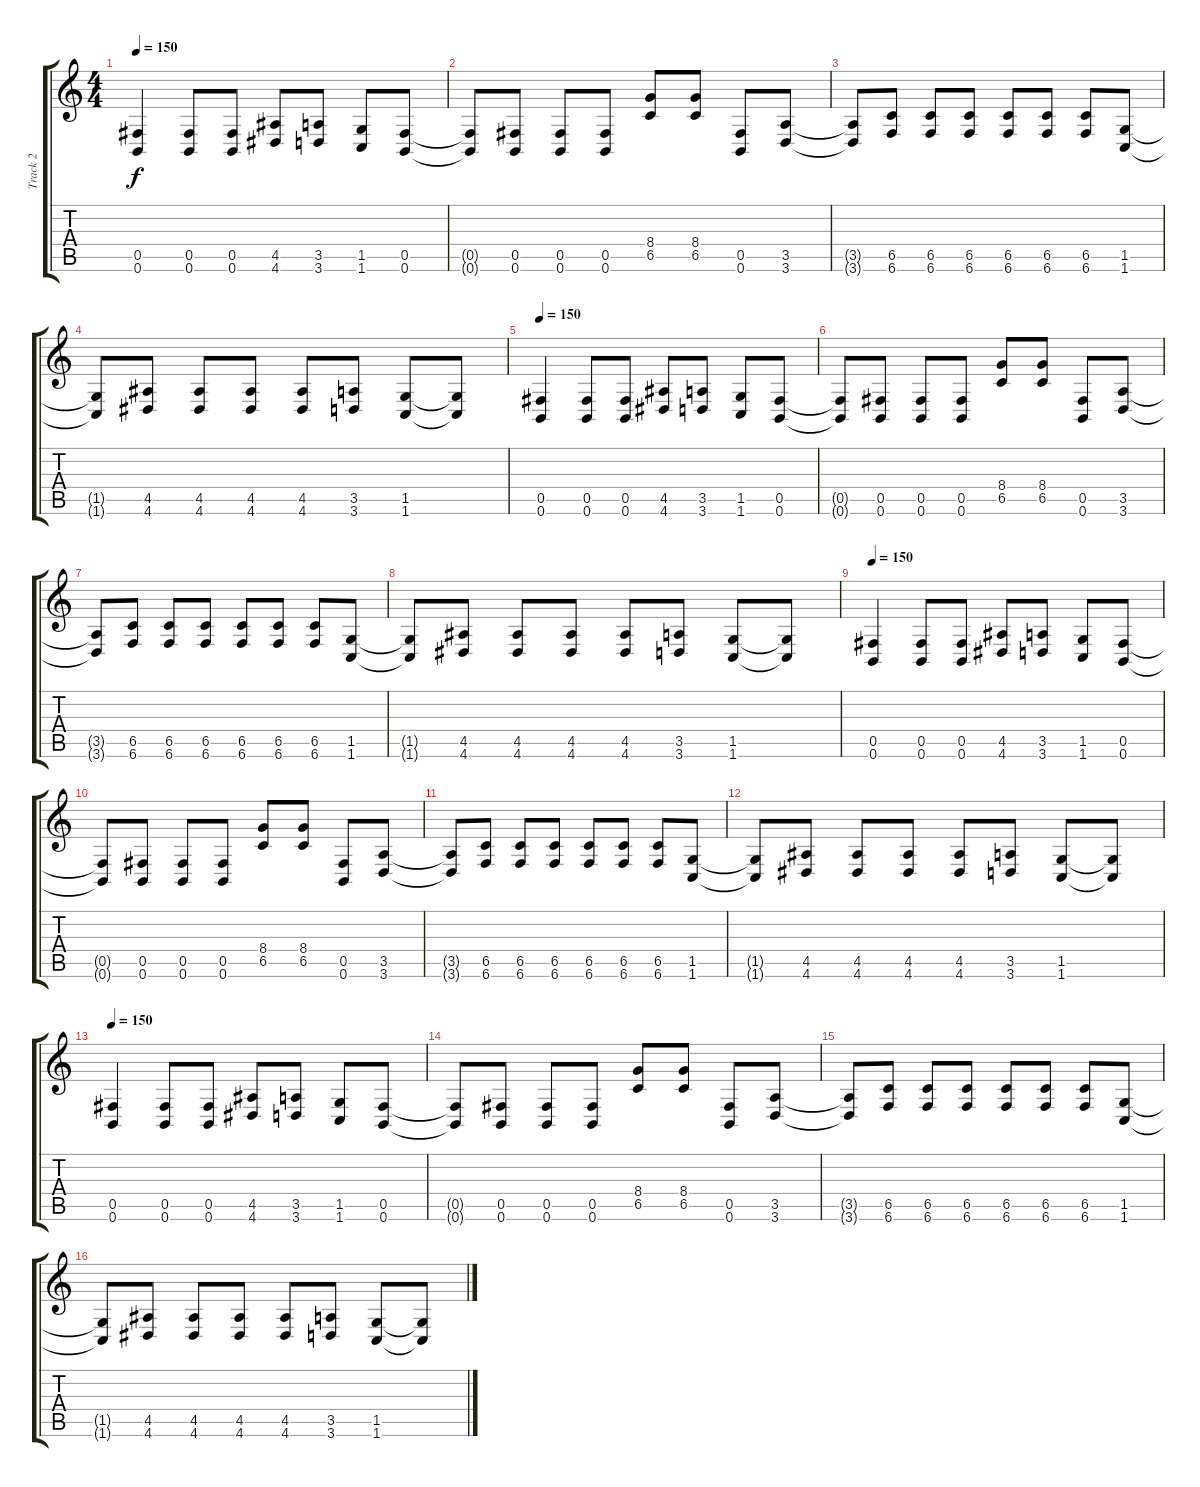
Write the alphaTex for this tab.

\track ("Track 2" "Track 2") {instrument distortionguitar}
\staff {score tabs}
\tuning (Db4 Ab3 E3 B2 Gb2 B1) {hide}
\ts (4 4)
\tempo 150
\clef g2
\ks c
(0.5 0.6).4{dy f} (0.5 0.6).8 (0.5 0.6).8 (4.5 4.6).8 (3.5 3.6).8 (1.5 1.6).8 (0.5 0.6).8 |
(0.5{t} 0.6{t}).8 (0.5 0.6).8 (0.5 0.6).8 (0.5 0.6).8 (8.4 6.5).8 (8.4 6.5).8 (0.5 0.6).8 (3.5 3.6).8 |
(3.5{t} 3.6{t}).8 (6.5 6.6).8 (6.5 6.6).8 (6.5 6.6).8 (6.5 6.6).8 (6.5 6.6).8 (6.5 6.6).8 (1.5 1.6).8 |
(1.5{t} 1.6{t}).8 (4.5 4.6).8 (4.5 4.6).8 (4.5 4.6).8 (4.5 4.6).8 (3.5 3.6).8 (1.5 1.6).8 (1.5{t} 1.6{t}).8 |
\tempo 150
(0.5 0.6).4 (0.5 0.6).8 (0.5 0.6).8 (4.5 4.6).8 (3.5 3.6).8 (1.5 1.6).8 (0.5 0.6).8 |
(0.5{t} 0.6{t}).8 (0.5 0.6).8 (0.5 0.6).8 (0.5 0.6).8 (8.4 6.5).8 (8.4 6.5).8 (0.5 0.6).8 (3.5 3.6).8 |
(3.5{t} 3.6{t}).8 (6.5 6.6).8 (6.5 6.6).8 (6.5 6.6).8 (6.5 6.6).8 (6.5 6.6).8 (6.5 6.6).8 (1.5 1.6).8 |
(1.5{t} 1.6{t}).8 (4.5 4.6).8 (4.5 4.6).8 (4.5 4.6).8 (4.5 4.6).8 (3.5 3.6).8 (1.5 1.6).8 (1.5{t} 1.6{t}).8 |
\tempo 150
(0.5 0.6).4 (0.5 0.6).8 (0.5 0.6).8 (4.5 4.6).8 (3.5 3.6).8 (1.5 1.6).8 (0.5 0.6).8 |
(0.5{t} 0.6{t}).8 (0.5 0.6).8 (0.5 0.6).8 (0.5 0.6).8 (8.4 6.5).8 (8.4 6.5).8 (0.5 0.6).8 (3.5 3.6).8 |
(3.5{t} 3.6{t}).8 (6.5 6.6).8 (6.5 6.6).8 (6.5 6.6).8 (6.5 6.6).8 (6.5 6.6).8 (6.5 6.6).8 (1.5 1.6).8 |
(1.5{t} 1.6{t}).8 (4.5 4.6).8 (4.5 4.6).8 (4.5 4.6).8 (4.5 4.6).8 (3.5 3.6).8 (1.5 1.6).8 (1.5{t} 1.6{t}).8 |
\tempo 150
(0.5 0.6).4 (0.5 0.6).8 (0.5 0.6).8 (4.5 4.6).8 (3.5 3.6).8 (1.5 1.6).8 (0.5 0.6).8 |
(0.5{t} 0.6{t}).8 (0.5 0.6).8 (0.5 0.6).8 (0.5 0.6).8 (8.4 6.5).8 (8.4 6.5).8 (0.5 0.6).8 (3.5 3.6).8 |
(3.5{t} 3.6{t}).8 (6.5 6.6).8 (6.5 6.6).8 (6.5 6.6).8 (6.5 6.6).8 (6.5 6.6).8 (6.5 6.6).8 (1.5 1.6).8 |
(1.5{t} 1.6{t}).8 (4.5 4.6).8 (4.5 4.6).8 (4.5 4.6).8 (4.5 4.6).8 (3.5 3.6).8 (1.5 1.6).8 (1.5{t} 1.6{t}).8
